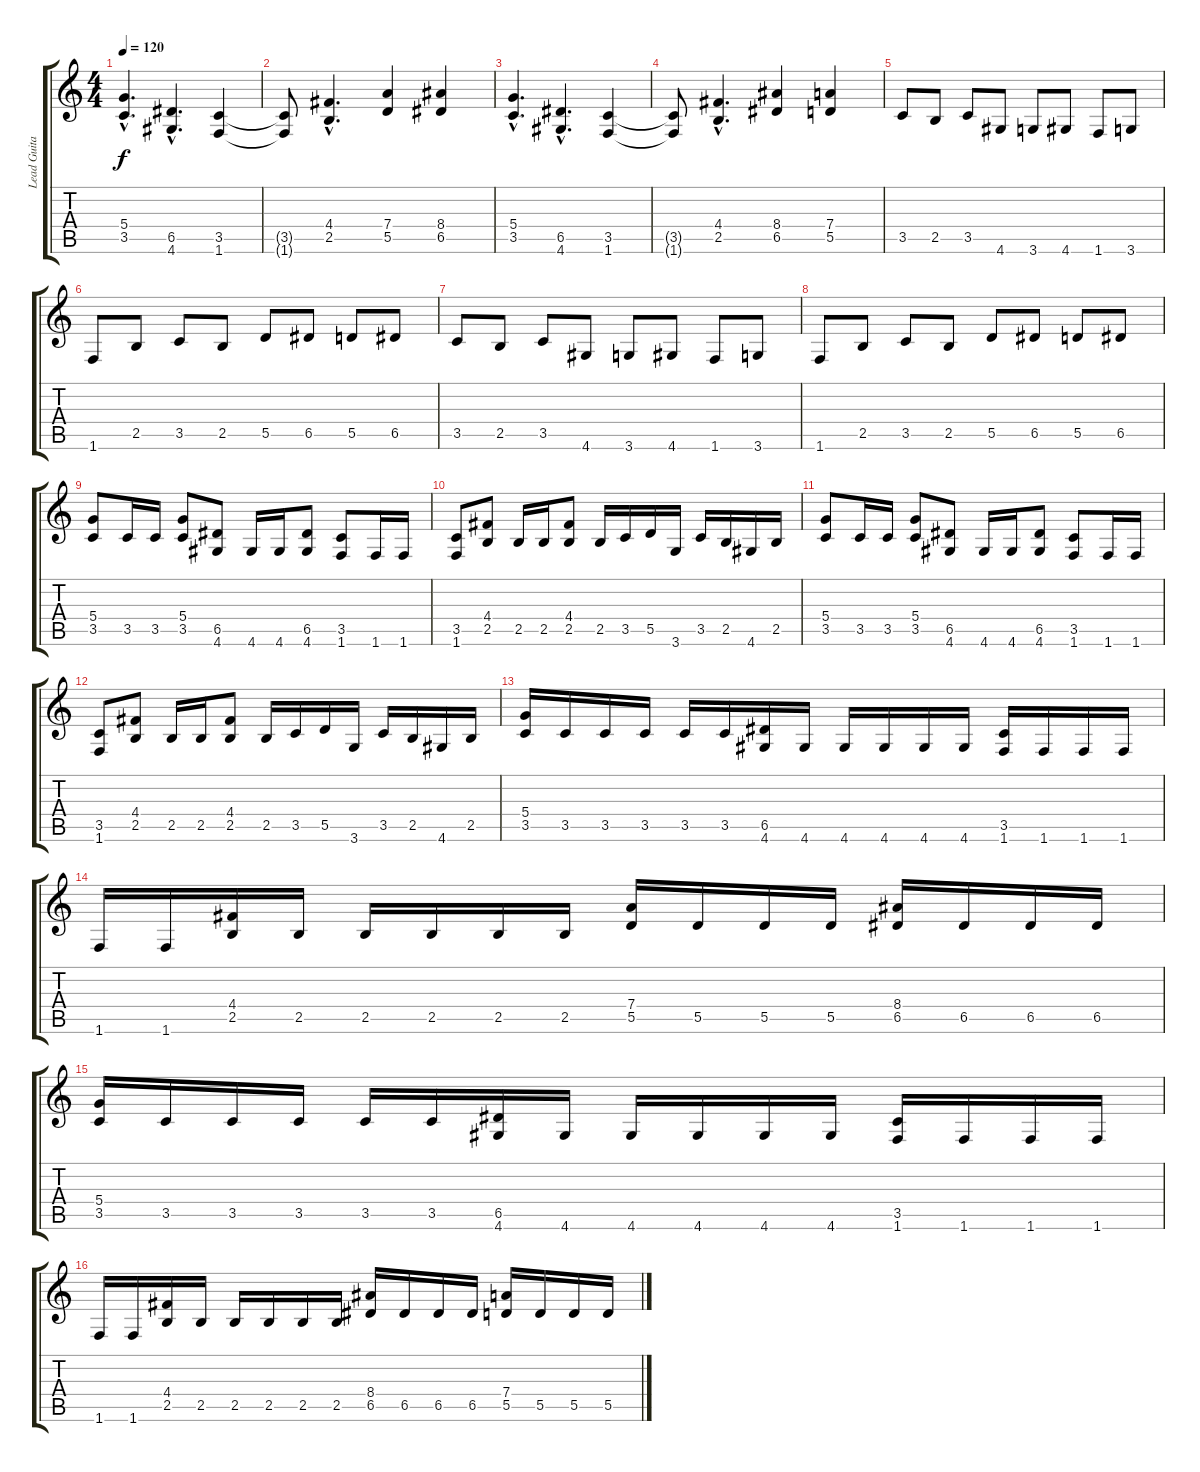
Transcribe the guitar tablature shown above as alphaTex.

\track ("Lead Guitar" "Lead Guita") {instrument distortionguitar}
\staff {score tabs}
\tuning (E4 B3 G3 D3 A2 E2) {hide}
\ts (4 4)
\tempo 120
\clef g2
\ks c
(5.4{hac} 3.5{hac}).4{d dy f} (6.5{hac} 4.6{hac}).4{d} (3.5 1.6).4 |
(3.5{t} 1.6{t}).8 (4.4{hac} 2.5{hac}).4{d} (7.4 5.5).4 (8.4 6.5).4 |
(5.4{hac} 3.5{hac}).4{d} (6.5{hac} 4.6{hac}).4{d} (3.5 1.6).4 |
(3.5{t} 1.6{t}).8 (4.4{hac} 2.5{hac}).4{d} (8.4 6.5).4 (7.4 5.5).4 |
3.5.8 2.5.8 3.5.8 4.6.8 3.6.8 4.6.8 1.6.8 3.6.8 |
1.6.8 2.5.8 3.5.8 2.5.8 5.5.8 6.5.8 5.5.8 6.5.8 |
3.5.8 2.5.8 3.5.8 4.6.8 3.6.8 4.6.8 1.6.8 3.6.8 |
1.6.8 2.5.8 3.5.8 2.5.8 5.5.8 6.5.8 5.5.8 6.5.8 |
(5.4 3.5).8 3.5.16 3.5.16 (5.4 3.5).8 (6.5 4.6).8 4.6.16 4.6.16 (6.5 4.6).8 (3.5 1.6).8 1.6.16 1.6.16 |
(3.5 1.6).8 (4.4 2.5).8 2.5.16 2.5.16 (4.4 2.5).8 2.5.16 3.5.16 5.5.16 3.6.16 3.5.16 2.5.16 4.6.16 2.5.16 |
(5.4 3.5).8 3.5.16 3.5.16 (5.4 3.5).8 (6.5 4.6).8 4.6.16 4.6.16 (6.5 4.6).8 (3.5 1.6).8 1.6.16 1.6.16 |
(3.5 1.6).8 (4.4 2.5).8 2.5.16 2.5.16 (4.4 2.5).8 2.5.16 3.5.16 5.5.16 3.6.16 3.5.16 2.5.16 4.6.16 2.5.16 |
(5.4 3.5).16 3.5.16 3.5.16 3.5.16 3.5.16 3.5.16 (6.5 4.6).16 4.6.16 4.6.16 4.6.16 4.6.16 4.6.16 (3.5 1.6).16 1.6.16 1.6.16 1.6.16 |
1.6.16 1.6.16 (4.4 2.5).16 2.5.16 2.5.16 2.5.16 2.5.16 2.5.16 (7.4 5.5).16 5.5.16 5.5.16 5.5.16 (8.4 6.5).16 6.5.16 6.5.16 6.5.16 |
(5.4 3.5).16 3.5.16 3.5.16 3.5.16 3.5.16 3.5.16 (6.5 4.6).16 4.6.16 4.6.16 4.6.16 4.6.16 4.6.16 (3.5 1.6).16 1.6.16 1.6.16 1.6.16 |
1.6.16 1.6.16 (4.4 2.5).16 2.5.16 2.5.16 2.5.16 2.5.16 2.5.16 (8.4 6.5).16 6.5.16 6.5.16 6.5.16 (7.4 5.5).16 5.5.16 5.5.16 5.5.16
